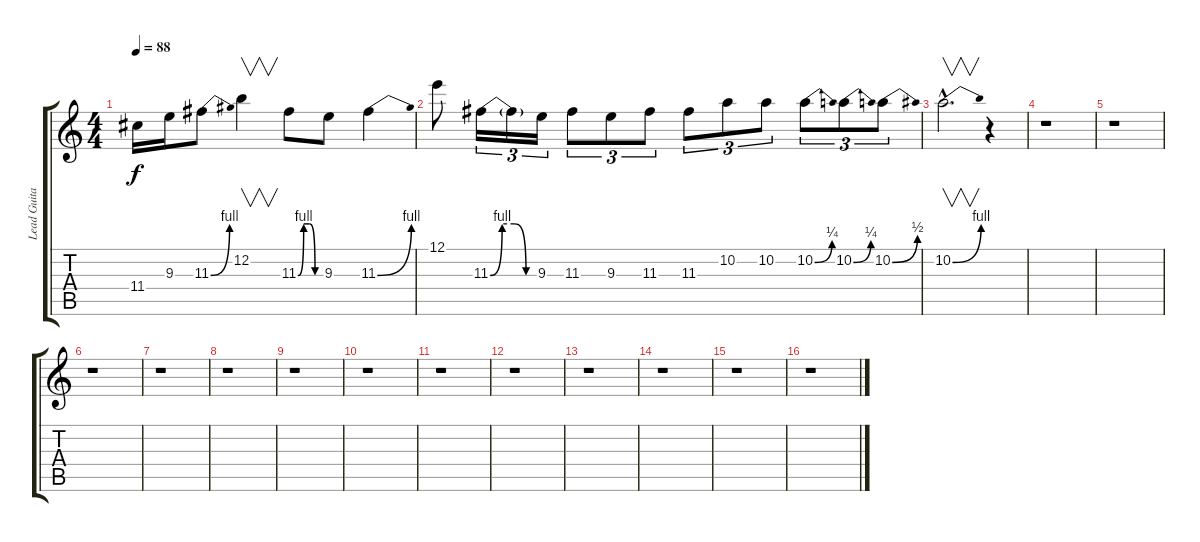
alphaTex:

\track ("Lead Guitar 2 elec." "Lead Guita") {instrument overdrivenguitar}
\staff {score tabs}
\tuning (E4 B3 G3 D3 A2 E2) {hide}
\ts (4 4)
\tempo 88
\clef g2
\ks c
11.4.16{dy f} 9.3.16 11.3{be (bend 0 0 60 4)}.8 12.2.4{v} 11.3{be (custom 0 0 15 4 30 4 45 0 60 0)}.8 9.3.8 11.3{be (bend 0 0 60 4)}.4 |
12.1.8 11.3{be (custom 0 0 15 4 30 4 45 0 60 0)}.16{tu (3 2)} 11.3{t}.16{tu (3 2)} 9.3.16{tu (3 2)} 11.3.8{tu (3 2)} 9.3.8{tu (3 2)} 11.3.8{tu (3 2)} 11.3.8{tu (3 2)} 10.2.8{tu (3 2)} 10.2.8{tu (3 2)} 10.2{be (bend 0 0 60 1)}.8{tu (3 2)} 10.2{be (bend 0 0 60 1)}.8{tu (3 2)} 10.2{be (bend 0 0 60 2)}.8{tu (3 2)} |
10.2{be (bend 0 0 60 4) hac}.2{v d} r.4 |
r.1 |
r.1 |
r.1 |
r.1 |
r.1 |
r.1 |
r.1 |
r.1 |
r.1 |
r.1 |
r.1 |
r.1 |
r.1
